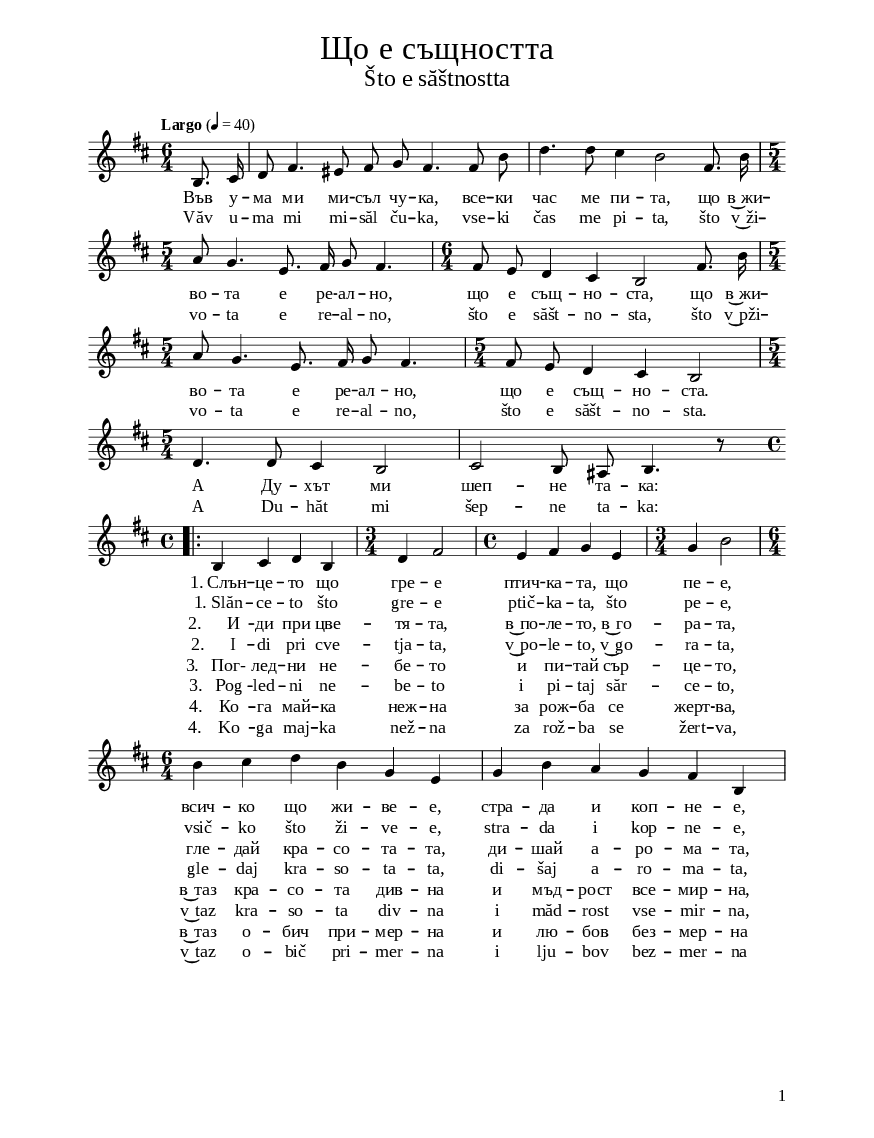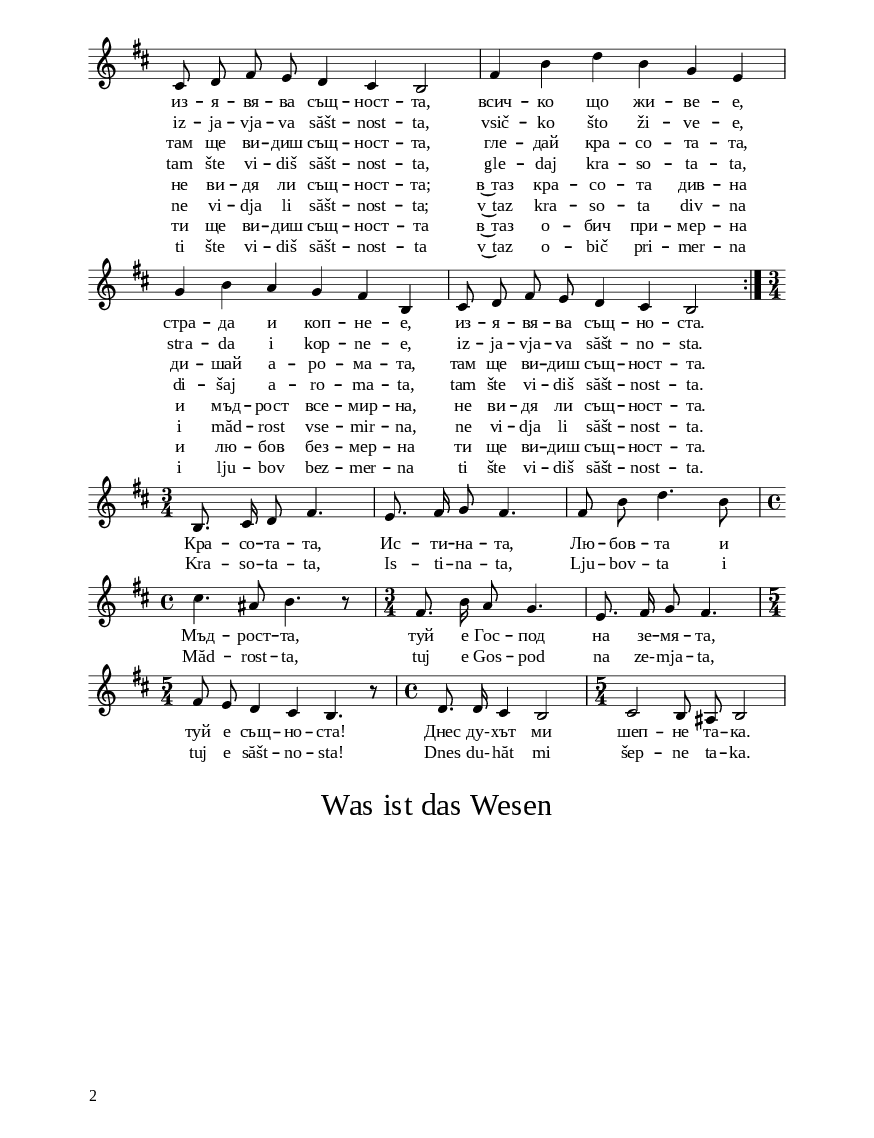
\version "2.24.1"

% include paper part and global functions
\include "include/globals.ily"

\bookpart {
  \label #'ref068
  \tocItem \markup "Що е същността – Što e săštnostta"
  \paper {
    print-all-headers = ##t
    print-page-number = ##t
    print-first-page-number = ##t

    % put page numbers on the bottom
    oddHeaderMarkup = \markup ""
    evenHeaderMarkup = \markup ""
    oddFooterMarkup = \markup
    \fill-line {
      ""
      \if \should-print-page-number \fromproperty #'page:page-number-string
    }
    evenFooterMarkup = \markup
    \fill-line {
      \if \should-print-page-number \fromproperty #'page:page-number-string
      ""
    }

    left-margin = 1.5\cm
    right-margin = 1.5\cm
    top-margin = 1.6\cm
    bottom-margin = 1.2\cm
    ragged-bottom = ##t % do not spread the staves to fill the whole vertical space

    % change distance between staves
    system-system-spacing =
    #'((basic-distance . 6)
       (minimum-distance . 6)
       (padding . 1)
       (stretchability . 12))
  }

  \header {
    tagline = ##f
  }

  \score {
    \include "include/score-layout.ily"

    \new Voice \absolute {
      \clef treble
      \key b \minor
      \time 6/4
      \tempoFunc "Largo" 4 "40"
      \partial 4
      \autoBeamOff

      b8. cis'16| d'8 fis'4. eis'8 fis'8 g'8 fis'4. fis'8 b'8| d''4. d''8 cis''4 b'2 fis'8. b'16 | \break

      \time 5/4  a'8 g'4. e'8. fis'16 g'8 fis'4. | \time 6/4 fis'8 e'8 d'4 cis'4 b2 fis'8. b'16 \time 5/4 | \break

      \time 5/4  a'8 g'4. e'8. fis'16 g'8 fis'4. | \time 5/4 fis'8 e'8 d'4 cis'4 b2 | \break

      \time 5/4 d'4. d'8 cis'4 b2 | cis'2 b8 ais8 b4. r8 | \break

      \bar ".|:"

      \time 4/4 b4 cis'4 d'4 b4 | \time 3/4 d'4 fis'2 | \time 4/4 e'4 fis' g' e' | \time 3/4 g'4 b'2  \break


      \time 6/4 b'4 cis''4 d'' b' g' e' | g' b' a' g' fis' b | \break
      \pageBreak

      cis'8 d' fis' e' d'4 cis' b2 | fis'4 b' d'' b' g' e' |\break

      g'4 b'4 a'4 g'4 fis'4 b |  cis'8 d' fis' e' d'4 cis'4 b2 | \break

      \bar ":|."

      \time 3/4


      b8. cis'16 d'8 fis'4. | e'8. fis'16 g'8 fis'4. | fis'8 b'8 d''4. b'8| \break

      \time 4/4 cis''4. ais'8 b'4. r8 | \time 3/4 fis'8. b'16 a'8 g'4. | e'8. fis'16 g'8 fis'4. | \break

      \time 5/4	fis'8 e' d'4 cis' b4. r8| \time 4/4 d'8. d'16 cis'4 b2 | \time 5/4 cis'2 b8 ais8 b2 | \break


    }

    \addlyrics {
      Във у -- ма ми ми -- съл чу -- ка, все -- ки час ме пи -- та,
      що в~жи -- во -- та е ре -- ал -- но, що е същ -- но -- ста,
      що в~жи -- во -- та е ре -- ал -- но, що е същ -- но -- ста.
      А Ду -- хът ми шеп  -- не та  -- ка:

      "1. Слън"  -- це  -- то що гре -- е птич -- ка -- та, що пе -- е,

      всич -- ко що жи -- ве -- е, стра -- да и коп -- не -- е,

      из -- я -- вя -- ва  същ -- ност -- та,   всич -- ко що жи -- ве -- е, стра -- да и коп -- не -- е,

      из -- я -- вя -- ва същ -- но -- ста.

      Кра  -- со  -- та  -- та, Ис  -- ти  -- на  -- та, Лю -- бов  -- та и Мъд  -- рост  -- та,

      туй е Гос  -- под на зе  -- мя  -- та, туй е същ  -- но  -- ста! Днес "ду-"  -- хът ми шеп  -- не та  -- ка.
    }

    \addlyrics {
      Văv u -- ma mi mi -- săl ču -- ka, vse -- ki čas me pi -- ta,
      što v~ži -- vo -- ta e re -- al -- no, što e săšt -- no -- sta,
      što v~pži -- vo -- ta e re -- al -- no, što e săšt -- no -- sta.
      A Du -- hăt mi šep  -- ne ta  -- ka:

      "1. Slăn"  -- ce  -- to što gre -- e ptič -- ka -- ta, što pe -- e,

      vsič -- ko što ži -- ve -- e, stra -- da i kop -- ne -- e,

      iz -- ja -- vja -- va  săšt -- nost -- ta,   vsič -- ko što ži -- ve -- e, stra -- da i kop -- ne -- e,

      iz -- ja -- vja -- va săšt -- no -- sta.

      Kra  -- so  -- ta  -- ta, Is  -- ti  -- na  -- ta, Lju -- bov  -- ta i Măd  -- rost  -- ta,

      tuj e Gos  -- pod na "ze-"  -- mja  -- ta, tuj e săšt  -- no  -- sta! Dnes "du-"  -- hăt mi šep  -- ne ta  -- ka.
    }
    \addlyrics {
      " " " " " " " " " " " " " " " "

      " " " " " " " " " " " " " " " "

      " " " " " " " " " " " " " " " " " "

      " " " " " " " " " " " " " " " " " " " " " " " " " " " "

      " " " " " " " " " " " " " " " " " " "2.      И  " -- ди при цве -- тя -- та, в~по -- ле -- то, в~го -- ра -- та,
      гле -- дай кра -- со -- та -- та, ди -- шай а -- ро -- ма -- та, там ще ви -- диш същ -- ност  -- та,
      гле -- дай кра -- со -- та -- та, ди -- шай а -- ро -- ма -- та, там ще ви -- диш същ -- ност  -- та.

      " " " " " " " " " " " " " " " " " "

      " " " " " " " " " " " " " " " " " "
    }

    \addlyrics {
      " " " " " " " " " " " " " " " "

      " " " " " " " " " " " " " " " "

      " " " " " " " " " " " " " " " " " "

      " " " " " " " " " " " " " " " " " " " " " " " " " " " "

      " " " " " " " " " " " " " " " " " " "2.      I  " -- di pri cve -- tja -- ta, v~po -- le -- to, v~go -- ra -- ta,
      gle -- daj kra -- so -- ta -- ta, di -- šaj a -- ro -- ma -- ta, tam šte vi -- diš săšt -- nost  -- ta,
      gle -- daj kra -- so -- ta -- ta, di -- šaj a -- ro -- ma -- ta, tam šte vi -- diš săšt -- nost  -- ta.

      " " " " " " " " " " " " " " " " " "

      " " " " " " " " " " " " " " " " " "
    }




    \addlyrics {
      " " " " " " " " " " " " " " " "

      " " " " " " " " " " " " " " " "

      " " " " " " " " " " " " " " " " " "

      " " " " " " " " " " " " " " " " " " " " " " " " " " " "

      " " " " " " " " " " " " " " " " " "

      "3.   Пог- " -- лед  -- ни не -- бе -- то и пи -- тай сър -- це -- то,
      в~таз кра -- со -- та див -- на и мъд -- рост все -- мир -- на, не ви -- дя ли същ -- ност -- та;  в~таз кра -- со -- та див -- на и мъд -- рост все -- мир -- на, не ви -- дя ли същ -- ност -- та.

      " " " " " " " " " " " " " " " " " "

      " " " " " " " " " " " " " " " " " "
    }

    \addlyrics {
      " " " " " " " " " " " " " " " "

      " " " " " " " " " " " " " " " "

      " " " " " " " " " " " " " " " " " "

      " " " " " " " " " " " " " " " " " " " " " " " " " " " "

      " " " " " " " " " " " " " " " " " "

      "3.   Pog " -- led  -- ni ne -- be -- to i pi -- taj săr -- ce -- to,
      v~taz kra -- so -- ta div -- na i măd -- rost vse -- mir -- na, ne vi -- dja li săšt -- nost -- ta;  v~taz kra -- so -- ta div -- na i măd -- rost vse -- mir -- na, ne vi -- dja li săšt -- nost -- ta.

      " " " " " " " " " " " " " " " " " "

      " " " " " " " " " " " " " " " " " "
    }

    \addlyrics {
      " " " " " " " " " " " " " " " "

      " " " " " " " " " " " " " " " "

      " " " " " " " " " " " " " " " " " "

      " " " " " " " " " " " " " " " " " " " " " " " " " " " "

      " " " " " " " " " " " " " " " " " "

      "4.    Ко  " -- га май -- ка неж -- на за рож -- ба се жерт -- ва,
      в~таз о -- бич при -- мер -- на и лю -- бов без -- мер -- на
      ти ще ви -- диш същ -- ност -- та
      в~таз о -- бич при -- мер -- на и лю -- бов без -- мер -- на
      ти ще ви -- диш същ -- ност -- та.

      " " " " " " " " " " " " " " " " " "

      " " " " " " " " " " " " " " " " " "
    }

    \addlyrics {
      " " " " " " " " " " " " " " " "

      " " " " " " " " " " " " " " " "

      " " " " " " " " " " " " " " " " " "

      " " " " " " " " " " " " " " " " " " " " " " " " " " " "

      " " " " " " " " " " " " " " " " " "

      "4.    Ko  " -- ga maj -- ka než -- na za rož -- ba se žert -- va,
      v~taz o -- bič pri -- mer -- na i lju -- bov bez -- mer -- na
      ti šte vi -- diš săšt -- nost -- ta
      v~taz o -- bič pri -- mer -- na i lju -- bov bez -- mer -- na
      ti šte vi -- diš săšt -- nost -- ta.

      " " " " " " " " " " " " " " " " " "

      " " " " " " " " " " " " " " " " " "
    }

    \header {
      title = \titleFunc "Що е същността" "Što e săštnostta"
    }

    \midi{}

  } % score


  % include foreign translation(s) of the song
  \version "2.22.0"

\markup \fill-line { \fontsize #6 "Was ist das Wesen" }
\markup \fontsize #+2.5 {
  \hspace #10
  \override #'(baseline-skip . 2)

  \column {
    \line { " " }


 \line { " "In meinem Verstand klopft ein Gedanke;}
 \line { " "Täglich fragt er mich:}
 \line { " "Was ist das Reale im Leben,}
 \line { " "was ist das Wesen?}
\line { " " }
 \line { " "Mein Geist flüstert mir zu:}
 \line { " " }
 \line { " "Die Sonne, die scheint, }
 \line { " "der Vogel, der singt,}
 \line { " "alles, was lebt,}
\line { " "leidet und sich sehnt,}
 \line { " "drückt das Wesen aus.}
 \line { " " }

 \line { " "Gehe zu den Blumen,}
 \line { " "auf das Feld, in den Wald;}
 \line { " "schau die Schönheit an, }
 \line { " "atme das Aroma ein,}
 \line { " "dort schaust du das Wesen an.}
 \line { " " }

 \line { " "Schau den Himmel an, frag das Herz,}
 \line { " "In dieser wunderbaren Schönheit}
 \line { " "und kosmischen Weisheit, schaust du nicht das Wesen?}
 \line { " " }

 \line { " "Wenn sich die zärtliche Mutter }
  \line { " "für das Kind aufopfert,}
 \line { " "in dieser beispielhaften Liebe (obitsch),}
 \line { " "und grenzenlose Liebe (ljubov) schaust du nicht das Wesen an?}
 \line { " " }

 \line { " "Schönheit, Wahrheit, Liebe und Weisheit,}
 \line { " "das ist der Herr auf Erden, das ist das Wesen.}

  }
}


} % bookpart
